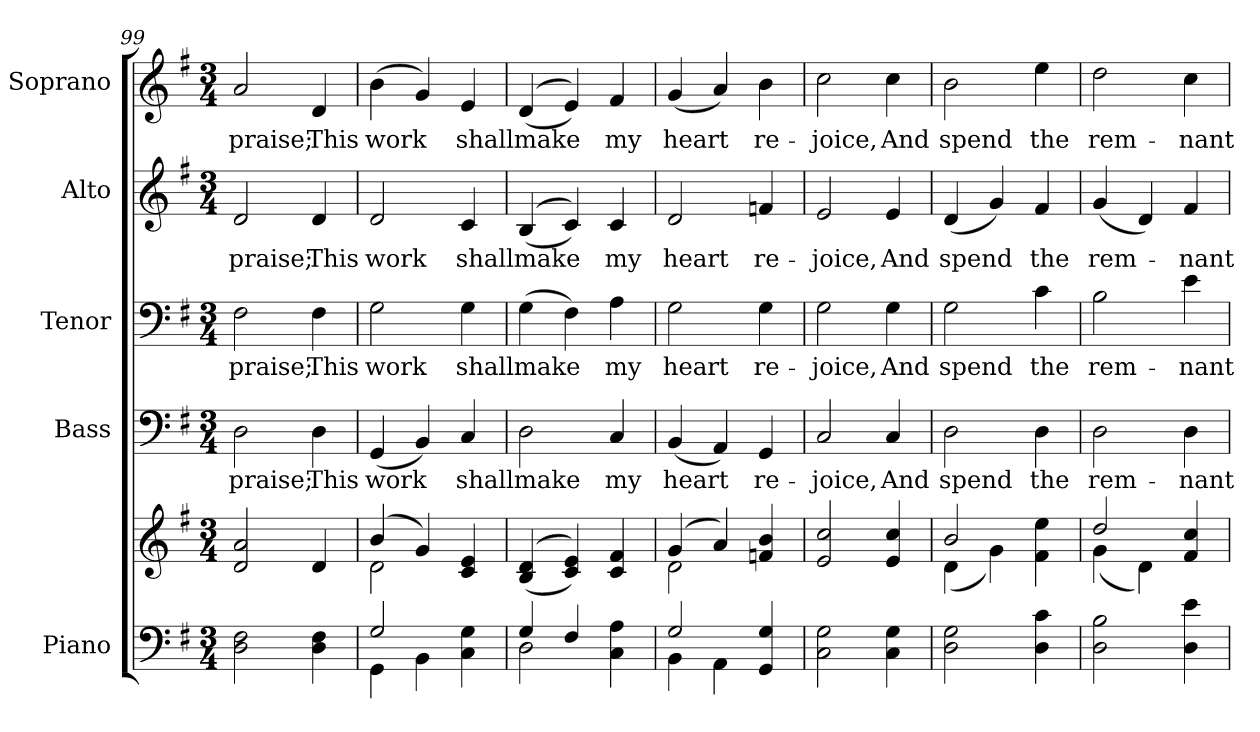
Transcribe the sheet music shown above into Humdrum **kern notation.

**kern	**kern	**kern	**text	**kern	**text	**kern	**text	**kern	**text
*part5	*part5	*part4	*part4	*part3	*part3	*part2	*part2	*part1	*part1
*staff6	*staff5	*staff4	*staff4	*staff3	*staff3	*staff2	*staff2	*staff1	*staff1
*I"Piano	*	*I"Bass	*	*I"Tenor	*	*I"Alto	*	*I"Soprano	*
*I'Pno.	*	*I'B.	*	*I'T.	*	*I'A.	*	*I'S.	*
*clefF4	*clefG2	*clefF4	*	*clefF4	*	*clefG2	*	*clefG2	*
*k[f#]	*k[f#]	*k[f#]	*	*k[f#]	*	*k[f#]	*	*k[f#]	*
*G:	*G:	*G:	*	*G:	*	*G:	*	*G:	*
*M3/4	*M3/4	*M3/4	*	*M3/4	*	*M3/4	*	*M3/4	*
=99	=99	=99	=99	=99	=99	=99	=99	=99	=99
!	!	!	!LO:LY:b:color=#000000	!	!	!	!	!	!
!	!	!	!	!	!LO:LY:b:color=#000000	!	!	!	!
!	!	!	!	!	!	!	!LO:LY:b:color=#000000	!	!
!	!	!	!	!	!	!	!	!	!LO:LY:b:color=#000000
2Di\ 2F#i	2di/ 2ai	2Di\	praise;	2F#i\	praise;	2di/	praise;	2ai/	praise;
!	!	!	!LO:LY:b:color=#000000	!	!	!	!	!	!
!	!	!	!	!	!LO:LY:b:color=#000000	!	!	!	!
!	!	!	!	!	!	!	!LO:LY:b:color=#000000	!	!
!	!	!	!	!	!	!	!	!	!LO:LY:b:color=#000000
4Di\ 4F#i	4di/	4Di\	This	4F#i\	This	4di/	This	4di/	This
=100	=100	=100	=100	=100	=100	=100	=100	=100	=100
*^	*^	*	*	*	*	*	*	*	*
!	!	!	!	!	!LO:LY:b:color=#000000	!	!	!	!	!	!
!	!	!	!	!	!	!	!LO:LY:b:color=#000000	!	!	!	!
!	!	!	!	!	!	!	!	!	!LO:LY:b:color=#000000	!	!
!	!	!	!	!	!	!	!	!	!	!	!LO:LY:b:color=#000000
2Gi/	4GGi\	(4bi/	2di\	(4GGi/	work	2Gi\	work	2di/	work	(4bi\	work
.	4BBi\	4gi/)	.	4BBi/)	.	.	.	.	.	4gi/)	.
!	!	!	!	!	!LO:LY:b:color=#000000	!	!	!	!	!	!
!	!	!	!	!	!	!	!LO:LY:b:color=#000000	!	!	!	!
!	!	!	!	!	!	!	!	!	!LO:LY:b:color=#000000	!	!
!	!	!	!	!	!	!	!	!	!	!	!LO:LY:b:color=#000000
4Ci\ 4Gi	4ryy	4ci/ 4ei	4ryy	4Ci/	shall	4Gi\	shall	4ci/	shall	4ei/	shall
*	*	*v	*v	*	*	*	*	*	*	*	*
=101	=101	=101	=101	=101	=101	=101	=101	=101	=101	=101
*	*	*^	*	*	*	*	*	*	*	*
!	!	!	!	!	!LO:LY:b:color=#000000	!	!	!	!	!	!
*	*	*v	*v	*	*	*	*	*	*	*	*
*	*	*^	*	*	*	*	*	*	*	*
!	!	!	!	!	!	!	!LO:LY:b:color=#000000	!	!	!	!
*	*	*v	*v	*	*	*	*	*	*	*	*
*	*	*^	*	*	*	*	*	*	*	*
!	!	!	!	!	!	!	!	!	!LO:LY:b:color=#000000	!	!
*	*	*v	*v	*	*	*	*	*	*	*	*
*	*	*^	*	*	*	*	*	*	*	*
!	!	!	!	!	!	!	!	!	!	!	!LO:LY:b:color=#000000
*	*	*v	*v	*	*	*	*	*	*	*	*
4Gi/	2Di\	((4Bi/ 4di	2Di\	make	(4Gi\	make	((4Bi/	make	((4di/	make
4F#i/	.	4ci/ 4ei))	.	.	4F#i\)	.	4ci/))	.	4ei/))	.
!	!	!	!	!LO:LY:b:color=#000000	!	!	!	!	!	!
!	!	!	!	!	!	!LO:LY:b:color=#000000	!	!	!	!
!	!	!	!	!	!	!	!	!LO:LY:b:color=#000000	!	!
!	!	!	!	!	!	!	!	!	!	!LO:LY:b:color=#000000
4Ci\ 4Ai	4ryy	4ci/ 4f#i	4Ci/	my	4Ai\	my	4ci/	my	4f#i/	my
=102	=102	=102	=102	=102	=102	=102	=102	=102	=102	=102
*	*	*^	*	*	*	*	*	*	*	*
!	!	!	!	!	!LO:LY:b:color=#000000	!	!	!	!	!	!
!	!	!	!	!	!	!	!LO:LY:b:color=#000000	!	!	!	!
!	!	!	!	!	!	!	!	!	!LO:LY:b:color=#000000	!	!
!	!	!	!	!	!	!	!	!	!	!	!LO:LY:b:color=#000000
2Gi/	4BBi\	(4gi/	2di\	(4BBi/	heart	2Gi\	heart	2di/	heart	(4gi/	heart
.	4AAi\	4ai/)	.	4AAi/)	.	.	.	.	.	4ai/)	.
!	!	!	!	!	!LO:LY:b:color=#000000	!	!	!	!	!	!
!	!	!	!	!	!	!	!LO:LY:b:color=#000000	!	!	!	!
!	!	!	!	!	!	!	!	!	!LO:LY:b:color=#000000	!	!
!	!	!	!	!	!	!	!	!	!	!	!LO:LY:b:color=#000000
4GGi/ 4Gi	4ryy	4fni/ 4bi	4ryy	4GGi/	re-	4Gi\	re-	4fni/	re-	4bi\	re-
*v	*v	*	*	*	*	*	*	*	*	*	*
*	*v	*v	*	*	*	*	*	*	*	*
!!LO:LB:g=z
=103	=103	=103	=103	=103	=103	=103	=103	=103	=103
*^	*^	*	*	*	*	*	*	*	*
!	!	!	!	!	!LO:LY:b:color=#000000	!	!	!	!	!	!
*v	*v	*	*	*	*	*	*	*	*	*	*
*	*v	*v	*	*	*	*	*	*	*	*
*^	*^	*	*	*	*	*	*	*	*
!	!	!	!	!	!	!	!LO:LY:b:color=#000000	!	!	!	!
*v	*v	*	*	*	*	*	*	*	*	*	*
*	*v	*v	*	*	*	*	*	*	*	*
*^	*^	*	*	*	*	*	*	*	*
!	!	!	!	!	!	!	!	!	!LO:LY:b:color=#000000	!	!
*v	*v	*	*	*	*	*	*	*	*	*	*
*	*v	*v	*	*	*	*	*	*	*	*
*^	*^	*	*	*	*	*	*	*	*
!	!	!	!	!	!	!	!	!	!	!	!LO:LY:b:color=#000000
*v	*v	*	*	*	*	*	*	*	*	*	*
*	*v	*v	*	*	*	*	*	*	*	*
2Ci\ 2Gi	2ei/ 2cci	2Ci/	-joice,	2Gi\	-joice,	2ei/	-joice,	2cci\	-joice,
!	!	!	!LO:LY:b:color=#000000	!	!	!	!	!	!
!	!	!	!	!	!LO:LY:b:color=#000000	!	!	!	!
!	!	!	!	!	!	!	!LO:LY:b:color=#000000	!	!
!	!	!	!	!	!	!	!	!	!LO:LY:b:color=#000000
4Ci\ 4Gi	4ei/ 4cci	4Ci/	And	4Gi\	And	4ei/	And	4cci\	And
=104	=104	=104	=104	=104	=104	=104	=104	=104	=104
*	*^	*	*	*	*	*	*	*	*
!	!	!	!	!LO:LY:b:color=#000000	!	!	!	!	!	!
!	!	!	!	!	!	!LO:LY:b:color=#000000	!	!	!	!
!	!	!	!	!	!	!	!	!LO:LY:b:color=#000000	!	!
!	!	!	!	!	!	!	!	!	!	!LO:LY:b:color=#000000
2Di\ 2Gi	2bi/	(4di\	2Di\	spend	2Gi\	spend	(4di/	spend	2bi\	spend
.	.	4gi\)	.	.	.	.	4gi/)	.	.	.
!	!	!	!	!LO:LY:b:color=#000000	!	!	!	!	!	!
!	!	!	!	!	!	!LO:LY:b:color=#000000	!	!	!	!
!	!	!	!	!	!	!	!	!LO:LY:b:color=#000000	!	!
!	!	!	!	!	!	!	!	!	!	!LO:LY:b:color=#000000
4Di\ 4ci	4f#i\ 4eei	4ryy	4Di\	the	4ci\	the	4f#i/	the	4eei\	the
=105	=105	=105	=105	=105	=105	=105	=105	=105	=105	=105
!	!	!	!	!LO:LY:b:color=#000000	!	!	!	!	!	!
!	!	!	!	!	!	!LO:LY:b:color=#000000	!	!	!	!
!	!	!	!	!	!	!	!	!LO:LY:b:color=#000000	!	!
!	!	!	!	!	!	!	!	!	!	!LO:LY:b:color=#000000
2Di\ 2Bi	2ddi/	(4gi\	2Di\	rem-	2Bi\	rem-	(4gi/	rem-	2ddi\	rem-
.	.	4di\)	.	.	.	.	4di/)	.	.	.
!	!	!	!	!LO:LY:b:color=#000000	!	!	!	!	!	!
!	!	!	!	!	!	!LO:LY:b:color=#000000	!	!	!	!
!	!	!	!	!	!	!	!	!LO:LY:b:color=#000000	!	!
!	!	!	!	!	!	!	!	!	!	!LO:LY:b:color=#000000
4Di\ 4ei	4f#i/ 4cci	4ryy	4Di\	-nant	4ei\	-nant	4f#i/	-nant	4cci\	-nant
*	*v	*v	*	*	*	*	*	*	*	*
=	=	=	=	=	=	=	=	=	=
*-	*-	*-	*-	*-	*-	*-	*-	*-	*-
